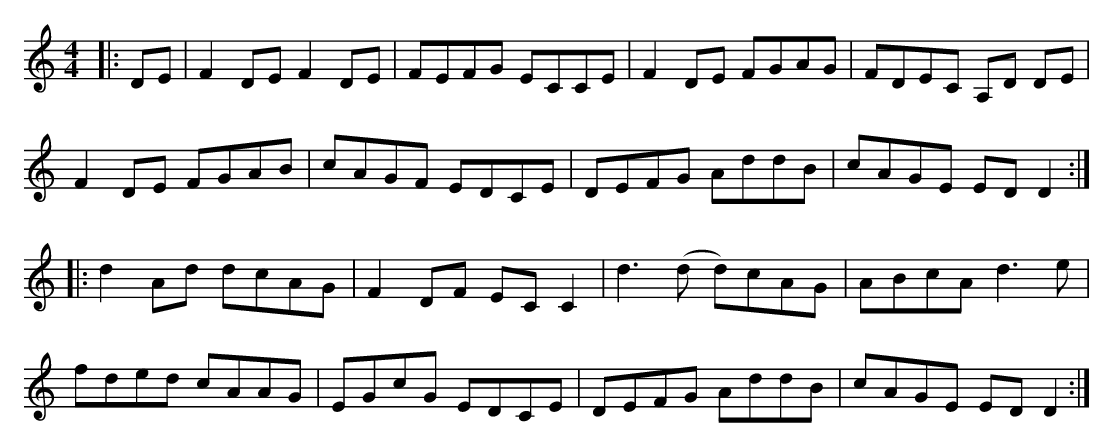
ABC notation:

X:1
M:4/4
K:Ddor
|:DE|F2DE F2DE|FEFG ECCE|F2DE FGAG|FDEC A,D DE|
F2DE FGAB|cAGF EDCE|DEFG AddB|cAGE EDD2:|
|:d2 Ad dcAG|F2DF ECC2|d3(d d)cAG|ABcA d3e|
fded cAAG|EGcG EDCE|DEFG AddB|cAGE EDD2:|
